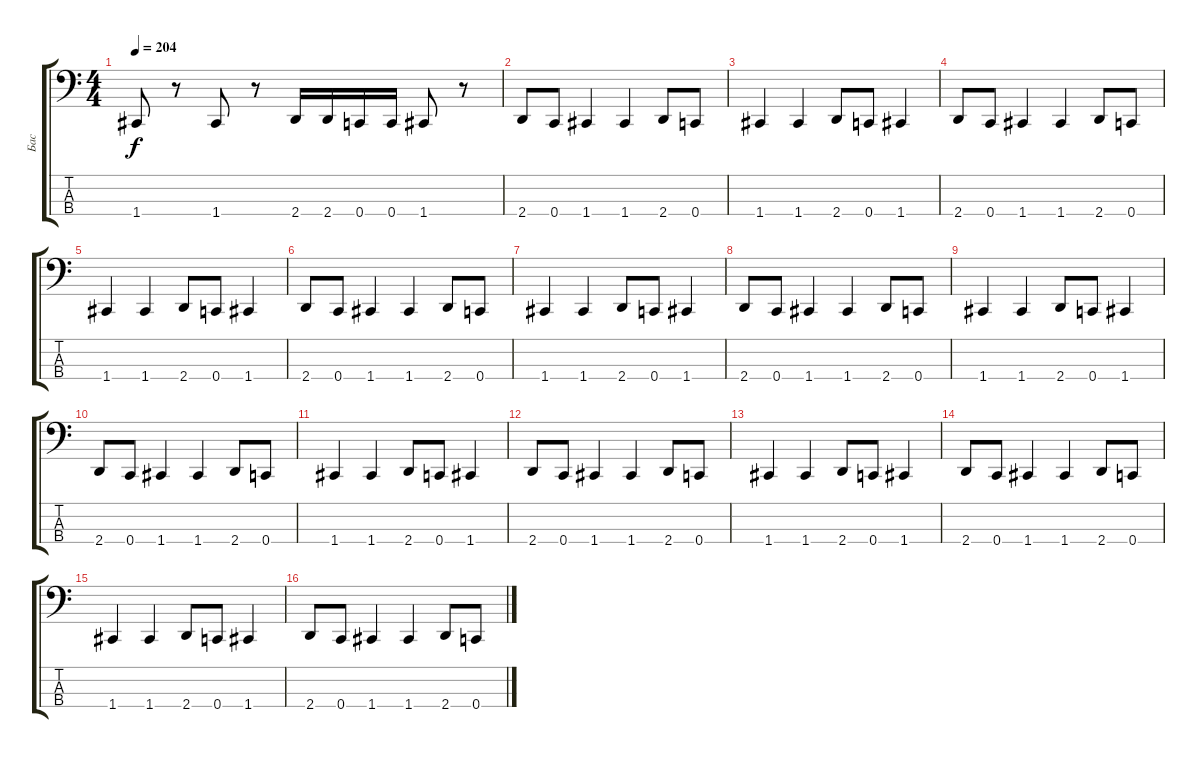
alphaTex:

\track ("Бас" "Бас") {instrument electricbasspick}
\staff {score tabs}
\tuning (F2 C2 G1 C1) {hide}
\ts (4 4)
\tempo 204
\clef f4
\ks c
1.4.8{dy f} r.8 1.4.8 r.8 2.4.16 2.4.16 0.4.16 0.4.16 1.4.8 r.8 |
2.4.8 0.4.8 1.4.4 1.4.4 2.4.8 0.4.8 |
1.4.4 1.4.4 2.4.8 0.4.8 1.4.4 |
2.4.8 0.4.8 1.4.4 1.4.4 2.4.8 0.4.8 |
1.4.4 1.4.4 2.4.8 0.4.8 1.4.4 |
2.4.8 0.4.8 1.4.4 1.4.4 2.4.8 0.4.8 |
1.4.4 1.4.4 2.4.8 0.4.8 1.4.4 |
2.4.8 0.4.8 1.4.4 1.4.4 2.4.8 0.4.8 |
1.4.4 1.4.4 2.4.8 0.4.8 1.4.4 |
2.4.8 0.4.8 1.4.4 1.4.4 2.4.8 0.4.8 |
1.4.4 1.4.4 2.4.8 0.4.8 1.4.4 |
2.4.8 0.4.8 1.4.4 1.4.4 2.4.8 0.4.8 |
1.4.4 1.4.4 2.4.8 0.4.8 1.4.4 |
2.4.8 0.4.8 1.4.4 1.4.4 2.4.8 0.4.8 |
1.4.4 1.4.4 2.4.8 0.4.8 1.4.4 |
2.4.8 0.4.8 1.4.4 1.4.4 2.4.8 0.4.8
